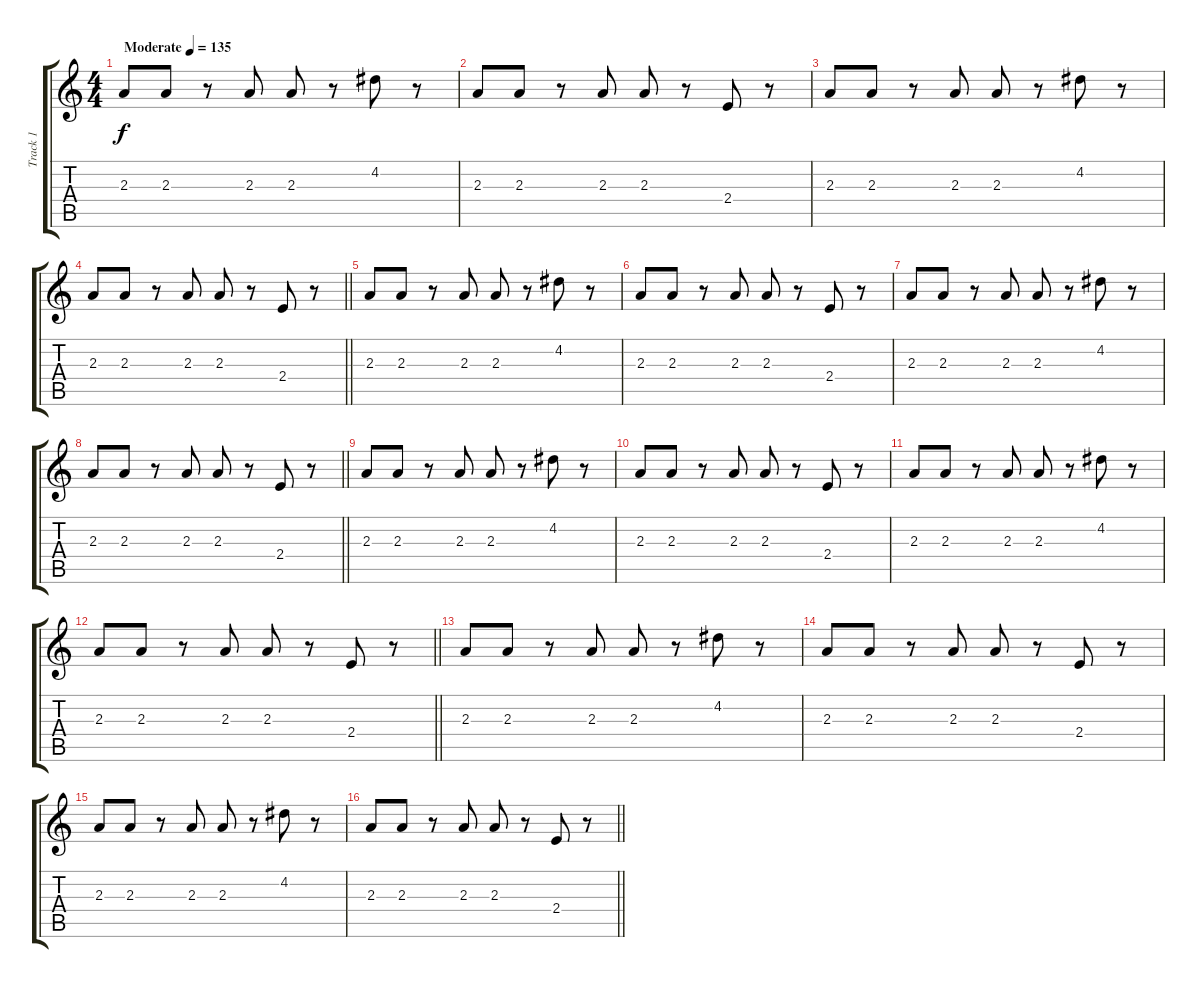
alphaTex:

\track ("Track 1" "Track 1") {instrument overdrivenguitar}
\staff {score tabs}
\tuning (E4 B3 G3 D3 A2 E2) {hide}
\ts (4 4)
\tempo (135 "Moderate")
\clef g2
\ks c
2.3.8{dy f instrument overdrivenguitar} 2.3.8 r.8 2.3.8 2.3.8 r.8 4.2.8 r.8 |
2.3.8 2.3.8 r.8 2.3.8 2.3.8 r.8 2.4.8 r.8 |
2.3.8 2.3.8 r.8 2.3.8 2.3.8 r.8 4.2.8 r.8 |
\barLineRight lightlight
2.3.8 2.3.8 r.8 2.3.8 2.3.8 r.8 2.4.8 r.8 |
\section ("" "")
2.3.8 2.3.8 r.8 2.3.8 2.3.8 r.8 4.2.8 r.8 |
2.3.8 2.3.8 r.8 2.3.8 2.3.8 r.8 2.4.8 r.8 |
2.3.8 2.3.8 r.8 2.3.8 2.3.8 r.8 4.2.8 r.8 |
\barLineRight lightlight
2.3.8 2.3.8 r.8 2.3.8 2.3.8 r.8 2.4.8 r.8 |
\section ("" "")
2.3.8 2.3.8 r.8 2.3.8 2.3.8 r.8 4.2.8 r.8 |
2.3.8 2.3.8 r.8 2.3.8 2.3.8 r.8 2.4.8 r.8 |
2.3.8 2.3.8 r.8 2.3.8 2.3.8 r.8 4.2.8 r.8 |
\barLineRight lightlight
2.3.8 2.3.8 r.8 2.3.8 2.3.8 r.8 2.4.8 r.8 |
\section ("" "")
2.3.8 2.3.8 r.8 2.3.8 2.3.8 r.8 4.2.8 r.8 |
2.3.8 2.3.8 r.8 2.3.8 2.3.8 r.8 2.4.8 r.8 |
2.3.8 2.3.8 r.8 2.3.8 2.3.8 r.8 4.2.8 r.8 |
\barLineRight lightlight
2.3.8 2.3.8 r.8 2.3.8 2.3.8 r.8 2.4.8 r.8
